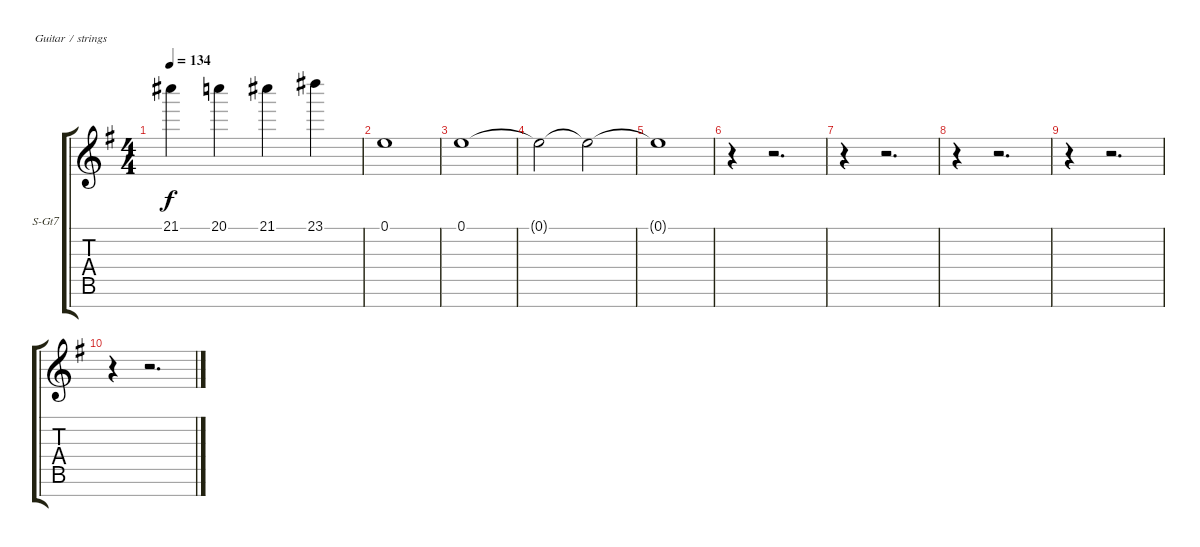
\bracketExtendMode groupsimilarinstruments
\firstSystemTrackNameOrientation horizontal
\otherSystemsTrackNameOrientation horizontal
\track ("Keyboard 1 - Brat/Shagrath" "S-Gt7") {instrument stringensemble1}
\staff {score tabs}
\tuning (E4 B3 G3 D3 A2 E2 B1)
\displaytranspose 12
\ts (4 4)
\tempo 134
\clef g2
\ks g
21.1.4{dy f} 20.1.4 21.1.4 23.1.4 |
0.1.1 |
0.1.1 |
0.1{t}.2 0.1{t}.2 |
0.1{t}.1 |
r.4 r.2{d} |
r.4 r.2{d} |
r.4 r.2{d} |
r.4 r.2{d} |
r.4 r.2{d}
